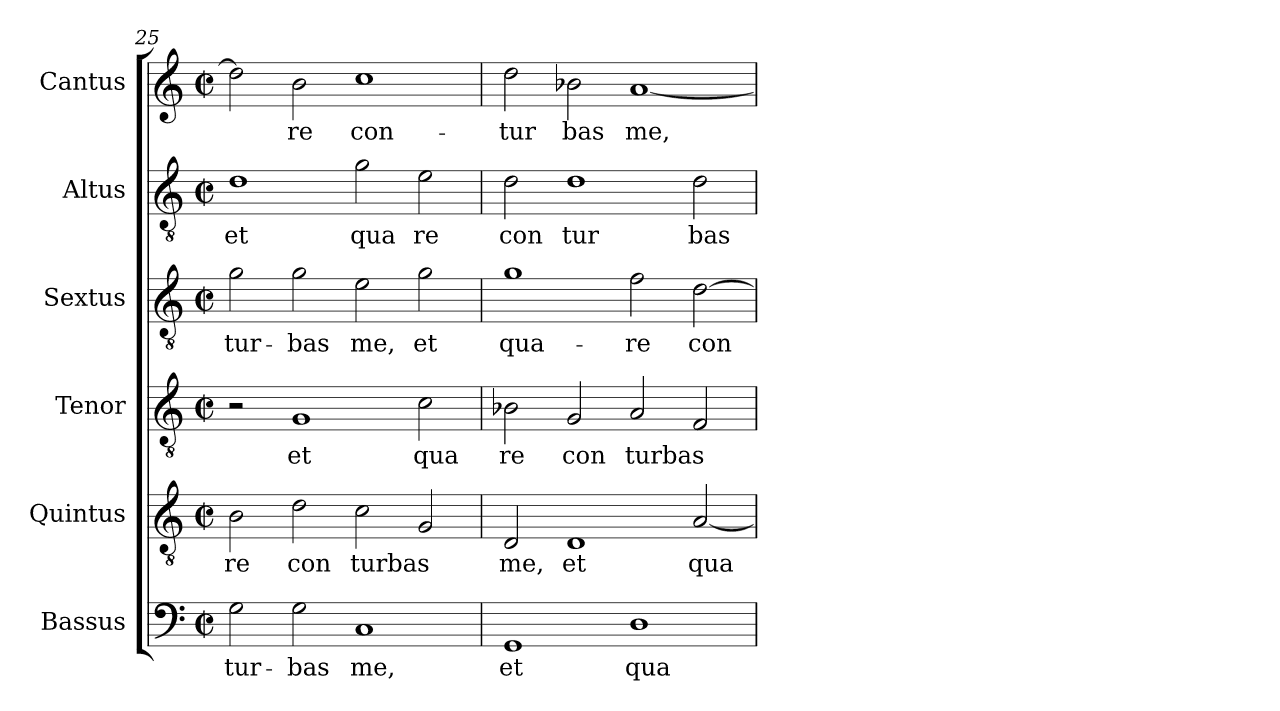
**kern	**text	**kern	**text	**kern	**text	**kern	**text	**kern	**text	**kern	**text
*part6	*part6	*part5	*part5	*part4	*part4	*part3	*part3	*part2	*part2	*part1	*part1
*staff6	*staff6	*staff5	*staff5	*staff4	*staff4	*staff3	*staff3	*staff2	*staff2	*staff1	*staff1
*I"Bassus	*	*I"Quintus	*	*I"Tenor	*	*I"Sextus	*	*I"Altus	*	*I"Cantus	*
*clefF4	*	*clefGv2	*	*clefGv2	*	*clefGv2	*	*clefGv2	*	*clefG2	*
*k[]	*	*k[]	*	*k[]	*	*k[]	*	*k[]	*	*k[]	*
*C:	*	*C:	*	*C:	*	*C:	*	*C:	*	*C:	*
*M2/2	*	*M2/2	*	*M2/2	*	*M2/2	*	*M2/2	*	*M2/2	*
*met(c|)	*	*met(c|)	*	*met(c|)	*	*met(c|)	*	*met(c|)	*	*met(c|)	*
=25	=25	=25	=25	=25	=25	=25	=25	=25	=25	=25	=25
!	!LO:LY:b	!	!LO:LY:b:cj	!	!	!	!LO:LY:b:cj	!	!LO:LY:b:cj	!	!LO:LY:b
2G\	-tur-	2B\	re	2r	.	2g\	-tur-	1d	et	2dd\]	--
!	!LO:LY:b	!	!LO:LY:b:cj	!	!LO:LY:b:cj	!	!LO:LY:b:cj	!	!	!	!LO:LY:b
2G\	-bas	2d\	con	1G	et	2g\	-bas	.	.	2b\	-re
!	!LO:LY:b	!	!LO:LY:b:cj	!	!	!	!LO:LY:b:cj	!	!LO:LY:b:cj	!	!LO:LY:b
1C	me,	2c\	turbas	.	.	2e\	me,	2g\	qua	1cc	con-
!	!	!	!LO:LY:b:cj	!	!LO:LY:b:cj	!	!LO:LY:b:cj	!	!LO:LY:b:cj	!	!
.	.	2G/	.	2c\	qua	2g\	et	2e\	re	.	.
=26	=26	=26	=26	=26	=26	=26	=26	=26	=26	=26	=26
!	!LO:LY:b	!	!LO:LY:b:cj	!	!LO:LY:b:cj	!	!LO:LY:b:cj	!	!LO:LY:b:cj	!	!LO:LY:b
1GG	et	2D/	me,	2B-X\	re	1g	qua-	2d\	con	2dd\	-tur
!	!	!	!LO:LY:b:cj	!	!LO:LY:b:cj	!	!	!	!LO:LY:b:cj	!	!LO:LY:b
.	.	1D	et	2G/	con	.	.	1d	tur	2b-X\	bas
!	!LO:LY:b	!	!	!	!LO:LY:b:cj	!	!LO:LY:b:cj	!	!	!	!LO:LY:b
1D	qua-	.	.	2A/	turbas	2f\	-re	.	.	[<1a	me,
!	!	!	!LO:LY:b:cj	!	!LO:LY:b:cj	!	!LO:LY:b:cj	!	!LO:LY:b:cj	!	!
.	.	[<2A/	qua	2F/	.	[>2d\	con-	2d\	bas	.	.
=	=	=	=	=	=	=	=	=	=	=	=
*-	*-	*-	*-	*-	*-	*-	*-	*-	*-	*-	*-
